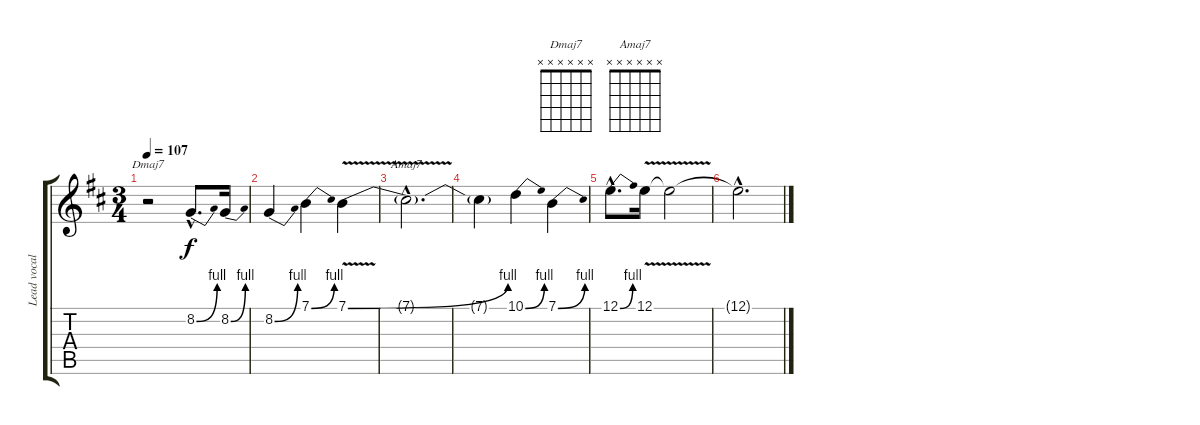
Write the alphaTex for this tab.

\track ("Lead vocal" "Lead vocal") {instrument flute}
\staff {score tabs}
\tuning (E4 B3 G3 D3 A2 E2) {hide}
\chord ("Dmaj7" x x x x x x)
\chord ("Amaj7" x x x x x x)
\ts (3 4)
\tempo 107
\clef g2
\ks d
r.2{ch "Dmaj7" dy f} 8.2{be (bend 0 0 60 4) hac}.8{d} 8.2{be (bend 0 0 60 4)}.16 |
8.2{be (bend 0 0 60 4)}.4 7.1{be (bend 0 0 60 4)}.4 7.1{be (bend 0 0 60 4) v}.4 |
7.1{hac t}.2{d ch "Amaj7" volume 0} |
7.1{t}.4 10.1{be (bend 0 0 60 4)}.4 7.1{be (bend 0 0 60 4)}.4 |
12.1{be (bend 0 0 60 4) hac}.8{d} 12.1{v}.16 12.1{t}.2 |
12.1{hac t}.2{d}
